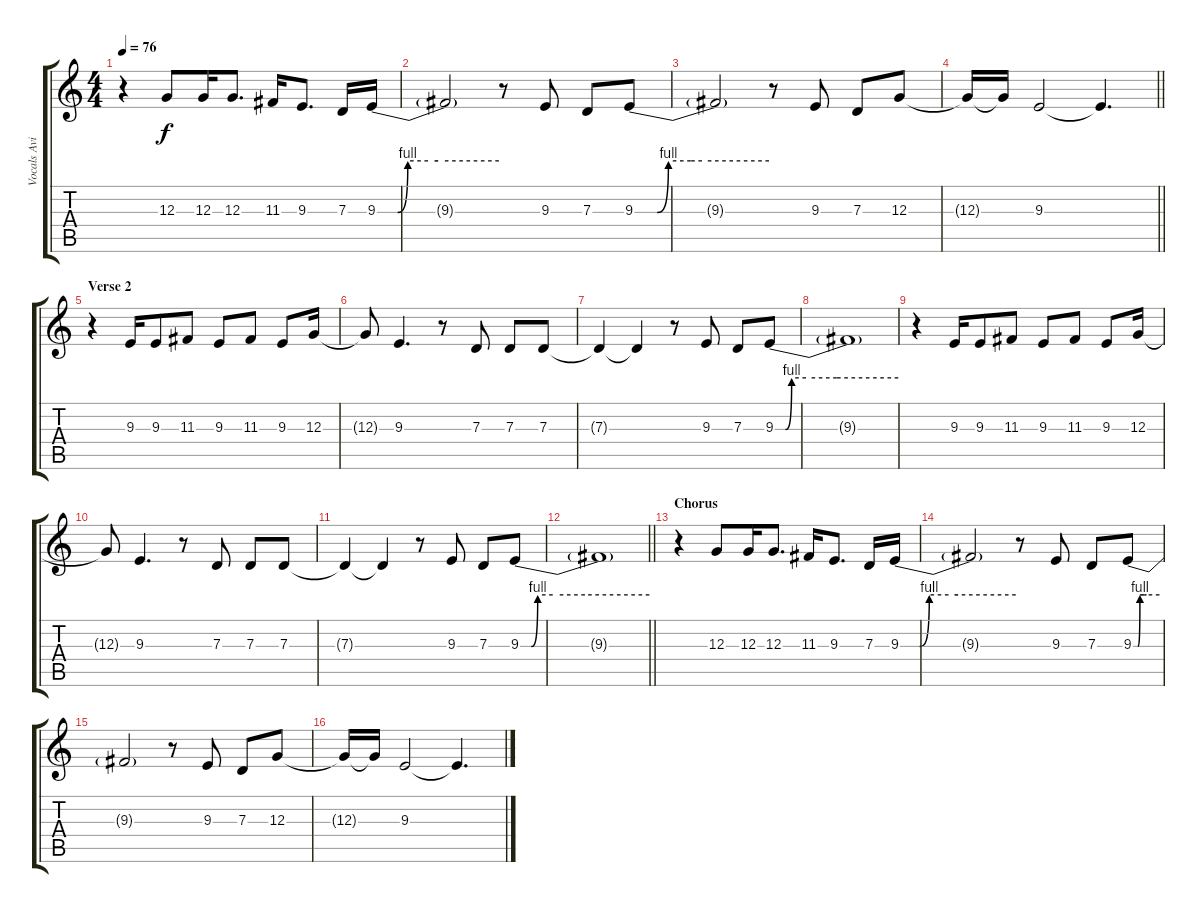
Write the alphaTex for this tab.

\track ("Vocals Aviv Geffan" "Vocals Avi") {instrument oboe}
\staff {score tabs}
\tuning (E4 B3 G3 D3 A2 E2) {hide}
\ts (4 4)
\tempo 76
\clef g2
\ks c
r.4{dy f} 12.3.8 12.3.16 12.3.8{d} 11.3.16 9.3.8{d} 7.3.16 9.3{be (custom 0 0 10 0 15 4 25 4 30 4 60 4)}.16 |
9.3{t}.2 r.8 9.3.8 7.3.8 9.3{be (custom 0 0 10 0 15 4 25 4 30 4 60 4)}.8 |
9.3{t}.2 r.8 9.3.8 7.3.8 12.3.8 |
\barLineRight lightlight
12.3{t}.16 12.3{t}.16 9.3.2 9.3{t}.4{d} |
\section ("" "Verse 2")
r.4 9.3.16 9.3.8 11.3.8 9.3.8 11.3.8 9.3.8 12.3.16 |
12.3{t}.8 9.3.4{d} r.8 7.3.8 7.3.8 7.3.8 |
7.3{t}.4 7.3{t}.4 r.8 9.3.8 7.3.8 9.3{be (custom 0 0 5 0 8 4 15 4 30 4 60 4)}.8 |
9.3{t}.1 |
r.4 9.3.16 9.3.8 11.3.8 9.3.8 11.3.8 9.3.8 12.3.16 |
12.3{t}.8 9.3.4{d} r.8 7.3.8 7.3.8 7.3.8 |
7.3{t}.4 7.3{t}.4 r.8 9.3.8 7.3.8 9.3{be (custom 0 0 5 0 8 4 15 4 30 4 60 4)}.8 |
\barLineRight lightlight
9.3{t}.1 |
\section ("" "Chorus")
r.4 12.3.8 12.3.16 12.3.8{d} 11.3.16 9.3.8{d} 7.3.16 9.3{be (custom 0 0 10 0 15 4 25 4 30 4 60 4)}.16 |
9.3{t}.2 r.8 9.3.8 7.3.8 9.3{be (custom 0 0 10 0 15 4 25 4 30 4 60 4)}.8 |
9.3{t}.2 r.8 9.3.8 7.3.8 12.3.8 |
12.3{t}.16 12.3{t}.16 9.3.2 9.3{t}.4{d}
